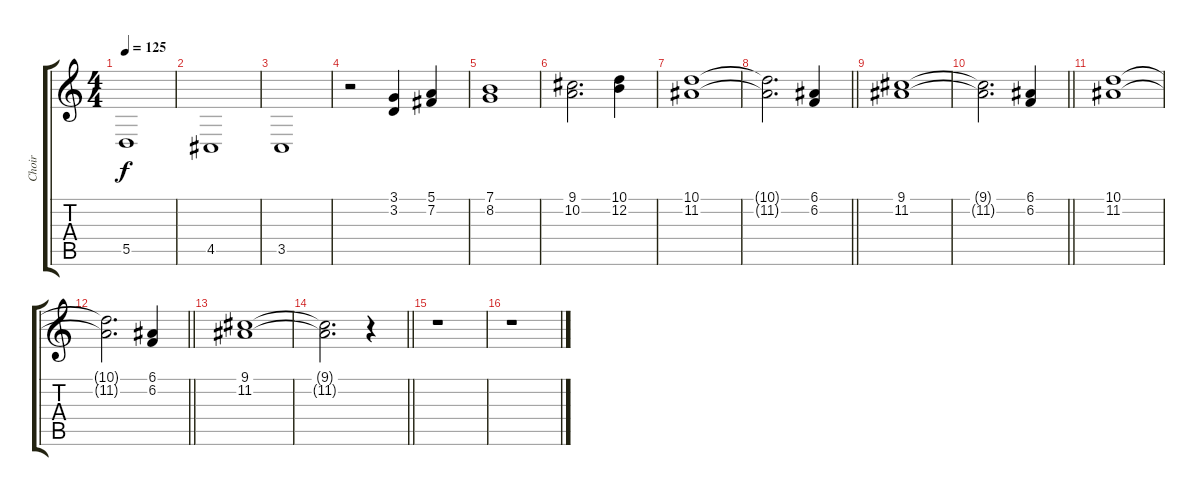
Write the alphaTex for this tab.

\track ("Choir" "Choir") {instrument choiraahs}
\staff {score tabs}
\tuning (E4 B3 G3 D3 A2 E2) {hide}
\ts (4 4)
\tempo 125
\clef g2
\ks c
5.5.1{dy f} |
4.5.1 |
3.5.1 |
r.2 (3.1 3.2).4 (5.1 7.2).4 |
(7.1 8.2).1 |
(9.1 10.2).2{d} (10.1 12.2).4 |
(10.1 11.2).1 |
\barLineRight lightlight
(10.1{t} 11.2{t}).2{d} (6.1 6.2).4 |
(9.1 11.2).1 |
\barLineRight lightlight
(9.1{t} 11.2{t}).2{d} (6.1 6.2).4 |
(10.1 11.2).1 |
\barLineRight lightlight
(10.1{t} 11.2{t}).2{d} (6.1 6.2).4 |
(9.1 11.2).1 |
\barLineRight lightlight
(9.1{t} 11.2{t}).2{d} r.4 |
\section ("" "")
r.1 |
r.1
